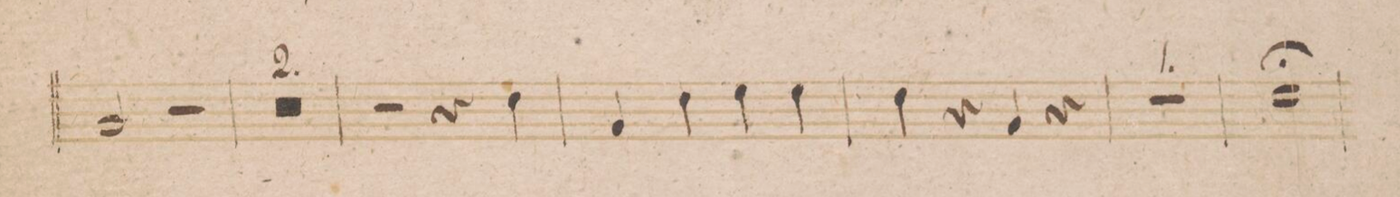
**kern	**dynam
*I"Clarino 2do in B.	*
*clefG2	*
*k[b-]	*
*met(c|)	*
*M2/2	*
2f/	.
2r	.
=21	=21
0r	.
=22	=22
=23	=23
2r	.
4r	.
4cc\	.
=24	=24
4f/	.
4cc\	.
4dd\	.
4dd\	.
=25	=25
4cc\	.
4r	.
4f/	.
4r	.
=26	=26
1r	.
=27	=27
1cc\;	.
=28	=28
*-	*-
